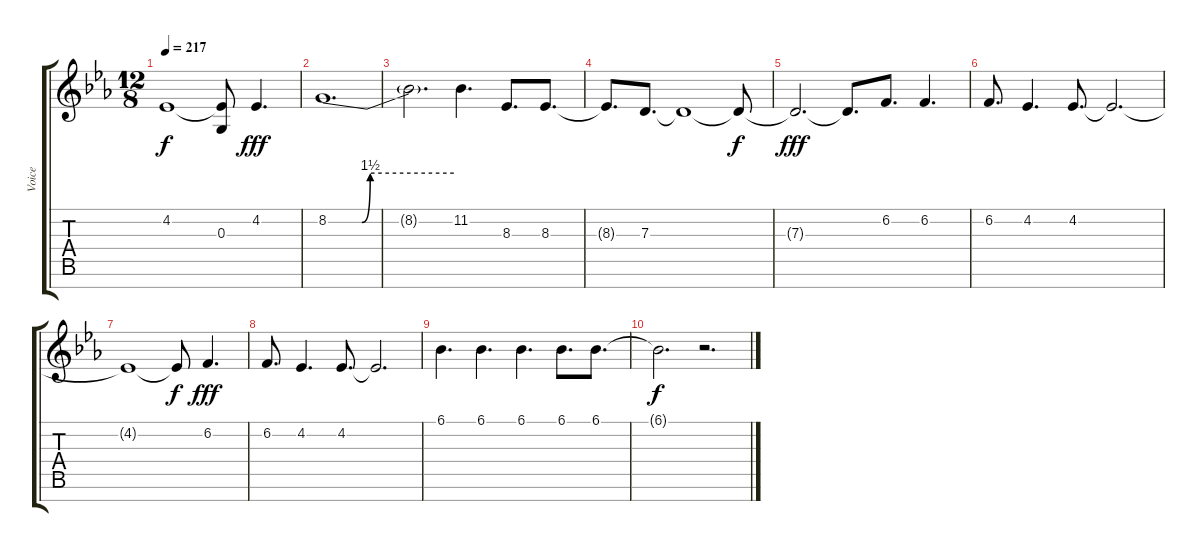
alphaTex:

\track ("Voice" "Voice") {instrument synthvoice}
\staff {score tabs}
\tuning (E4 B3 G3 D3 A2 E2 B1) {hide}
\ts (12 8)
\tempo 217
\clef g2
\ks eb
4.2{t}.1{dy f} (4.2{t} 0.3).8 4.2.4{d dy fff} |
8.2{be (custom 0 0 16 0 20 6 60 6)}.1{d} |
8.2{t}.2{d} 11.2.4{d} 8.3.8{d} 8.3.8{d} |
8.3{t}.8{d} 7.3.8{d} 7.3{t}.1 7.3{t}.8{dy f} |
7.3{t}.2{d dy fff} 7.3{t}.8{d} 6.2.8{d} 6.2.4{d} |
6.2.8{d} 4.2.4{d} 4.2.8{d} 4.2{t}.2{d} |
4.2{t}.1 4.2{t}.8{dy f} 6.2.4{d dy fff} |
6.2.8{d} 4.2.4{d} 4.2.8{d} 4.2{t}.2{d} |
6.1.4{d} 6.1.4{d} 6.1.4{d} 6.1.8{d} 6.1.8{d} |
6.1{t}.2{d dy f} r.2{d}
